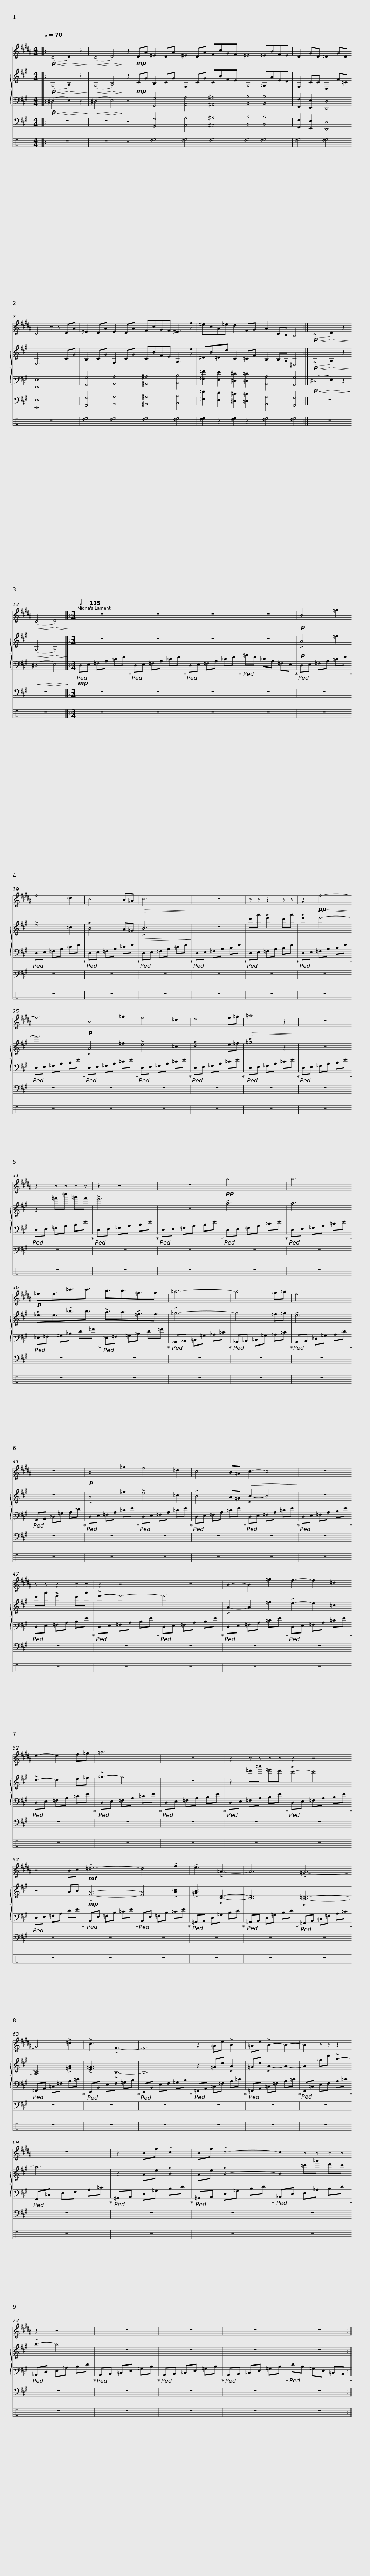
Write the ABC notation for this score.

X:1
%%score 1 { 2 | 3 } 4 5
L:1/8
Q:1/4=70
M:4/4
I:linebreak $
K:A
V:1 treble transpose=-2
V:2 treble
V:3 bass
V:4 bass
V:5 perc
K:none
V:1
[K:B]|:!p!!<(! (C4!<)!!>(! D2) z2!>)! |!<(! (C4!<)!!>(! D4)!>)! | z2!mp! DA ^E2 DA | ^E2 DA FcGF | ^E4 =EBFE |$ %5
 D2 GD =D2 GD | C4 z z DA | ^E2 DA E2 DA | FcGF ^E3 f | ^ecA=e d2 FG |$ %10
 A2 CB, A,4 :|!p!!<(! (C4!<)!!>(! D2) z2!>)! |!<(! (C4!<)!!>(! D4)!>)! |:[M:3/4][Q:1/4=135] z6 | z6 |$ %15
 z6 | z6 |!p! B4 =g2 | f4 =d2 |$ c4 B=A | %20
!>(! c6!>)! | z6 | z z z2 z z | z2!pp!!>(! f4-!>)! |$ f6 | %25
!p! B4 =g2 | f4 =d2 | e4 f=g |!>(! =a4 z2!>)! |$ z6 | %30
 z2 z z z z | z2 z4 | z6 |!pp! b6 |$ b6 | %35
!p! =f3/2f3/2=c'3/2c'3/2 | b3/2b3/2=g3/2g3/2 | =a6- |$ a4 =g=a | f6 | %40
 z6 |!p! B4 =g2 |$ f4 =d2 | c4 B=A |!>(! c2- c4!>)! | %45
 z6 | z z z2 z z |$ z2 z4 | z6 | B2- B2 =g2 | %50
 f2- f2 =d2 | e2- e2 f=g |$ =a6 | z6 | z2 z z z z | %55
 z2 z4 | z4 Bc |$!mf! !>!=d6- | d4 !>!f2 | !>!e3 !>!=A3- | %60
 A6 | !>!=G6- |$ G4 !>!=d2 | !>!c3 !>!F3- | F6 | %65
 z2 =Ae !>!B2 | =Ae !>!B2- B2- |$ B2 z z z2 | z6 | z2 Bf !>!c2 | %70
 Bf !>!c4- | c2 z z z z |$ z2 z4 | z6 | z6 | %75
 z6 | z6 :| %77
V:2
|:!p!!<(! (G,4!<)!!>(! A,2) z2!>)! |!<(! (G,4!<)!!>(! A,4)!>)! | z2!mp! CG B,2 CG | F,2 CG CBFE | G,4 =G,AED |$ %5
 F,2 CC D,2 F=C | E,6 CG | B,2 CG F,2 CG | CBFE G,3 e | ^DB=Dd C2 =CF |$ %10
 B,2 B,A, ^D,4 :|!p!!<(! (G,4!<)!!>(! A,2) z2!>)! |!<(! (G,4!<)!!>(! A,4)!>)! |:[M:3/4] z6 | z6 |$ %15
 z6 | z6 |!p! !>!A4 =f2 | !>!e4 =c2 |$ !>!B4 A=G | %20
!>(! !>!B6!>)! | z6 | d'a' !>!e'2 d'a' | !>!e'2 e'4- |$ e'6 | %25
 !>!A4 =f2 | !>!e4 =c2 | !>!d4 e=f | !>!=g4 z2 |$ z6 | %30
 z2 =f'=c'' =g'f' | !>!e'6 | z6 | !>!a6 |$ a6 | %35
 !>!_e3/2e3/2!>!_b3/2b3/2 | !>!a3/2a3/2!>!=f3/2f3/2 | !>!=g6- |$ g4 =f=g | !>!e6 | %40
 z6 | !>!A4 =f2 |$ !>!e4 =c2 | !>!B4 A=G | !>!B2- B4 | %45
 z6 | d'a' !>!e'2 d'a' |$ !>!e'2- e'4- | e'6 | !>!A2- A2 =f2 | %50
 !>!e2- e2 =c2 | !>!d2- d2 e=f |$ !>!=g2- g4 | z6 | z2 =f'=c'' =g'f' | %55
 !>!e'2- e'4 | z4 AB |$!mp! !>![EA]6- | [EA]4 !>![A=c]2 | !>![=GB]3 !>![B,D]3- | %60
 [B,D]6 | !>![A,=C]6- |$ [A,C]4 !>![=FA]2 | !>![E=G]3 !>!B,3- | B,6 | %65
 z2 =Gd !>!A2 | =Gd !>!A2- A2- |$ A2 =gd' !>!a2- | a6 | z2 Ae !>!B2 | %70
 Ae !>!B4- | B2 =c'=g' d'c' |$ !>!b2- b4 | z6 | z6 | %75
 z6 | z6 :| %77
V:3
|:!p!!<(! (^D,4!<)!!>(! E,2) z2!>)! |!<(! (^D,4!<)!!>(! E,4)!>)! | z4 [G,,G,]4 | [A,,A,]4 [^A,,^A,]4 | [B,,B,]4 [B,,B,]4 |$ %5
 [F,,F,]2 [E,,E,]2 [D,,D,]4 | [E,,E,]8 | [G,,G,]4 [A,,A,]4 | [^A,,^A,]4 [B,,B,]4 | [=F,=F]2 [E,E]2 [^D,^D]2 [=D,=D]2 |$ %10
 [A,,A,]4 [G,,G,]4 :|!p!!<(! (^D,4!<)!!>(! E,2) z2!>)! |!<(! (^D,4!<)!!>(! E,4)!>)! |:[M:3/4]!mp!!ped! D,E, =F,A, =CE!ped-up! |!ped! D,E, =F,A, =CE!ped-up! |$ %15
!ped! D,E, =F,A, =CE!ped-up! |!ped! =GE =CA, =F,E,!ped-up! |!ped! D,E, =F,A, =CE!ped-up! |!ped! D,E, =F,A, =CE!ped-up! |$!ped! D,E, =F,A, =CE!ped-up! | %20
!ped! D,E, =F,A, =CE!ped-up! |!ped! D,E, =F,A, B,E!ped-up! |!ped! D,E, =F,A, B,E!ped-up! |!ped! D,E, =F,A, B,E!ped-up! |$!ped! D,E, =F,A, B,E!ped-up! | %25
!ped! D,E, =F,A, =CE!ped-up! |!ped! D,E, =F,A, =CE!ped-up! |!ped! D,E, =F,A, =CE!ped-up! |!ped! D,E, =F,A, =CE!ped-up! |$!ped! D,E, =F,A, B,E!ped-up! | %30
!ped! D,E, =F,A, B,E!ped-up! |!ped! D,E, =F,A, B,E!ped-up! |!ped! D,E, =F,A, B,E!ped-up! |!ped! D,E, =F,A, =CE!ped-up! |$!ped! D,E, =F,A, =CE!ped-up! | %35
!ped! _E,=F, =G,_B, D=F!ped-up! |!ped! _E,=F, =G,_B, D=F!ped-up! |!ped! _A,,_B,, =C,=G, _A,=C!ped-up! |$!ped! _A,,_B,, =C,=G, _A,=C!ped-up! |!ped! A,,B,, _D,=G, A,_D!ped-up! | %40
!ped! A,,B,, _D,=G, A,_D!ped-up! |!ped! D,E, =F,A, =CE!ped-up! |$!ped! D,E, =F,A, =CE!ped-up! |!ped! D,E, =F,A, =CE!ped-up! |!ped! D,E, =F,A, =CE!ped-up! | %45
!ped! D,E, =F,A, B,E!ped-up! |!ped! D,E, =F,A, B,E!ped-up! |$!ped! D,E, =F,A, B,E!ped-up! |!ped! D,E, =F,A, B,E!ped-up! |!ped! D,E, =F,A, =CE!ped-up! | %50
!ped! D,E, =F,A, =CE!ped-up! |!ped! D,E, =F,A, =CE!ped-up! |$!ped! D,E, =F,A, =CE!ped-up! |!ped! D,E, =F,A, B,E!ped-up! |!ped! D,E, =F,A, B,E!ped-up! | %55
!ped! D,E, =F,A, B,E!ped-up! |!ped! D,E, =F,A, DE!ped-up! |$!ped! A,,E, =F,B, =CE!ped-up! |!ped! A,,E, =F,B, =CE!ped-up! |!ped! =G,,A,, D,=G, B,D!ped-up! | %60
!ped! =G,,A,, D,=G, B,D!ped-up! |!ped! =F,,A,, =C,=F, A,=C!ped-up! |$!ped! =F,,A,, =C,=F, A,=C!ped-up! |!ped! E,,B,, E,F, =G,B,!ped-up! |!ped! E,,B,, E,F, =G,B,!ped-up! | %65
!ped! =F,,A,, =C,=F, A,=C!ped-up! |!ped! =F,,A,, =C,=F, A,=C!ped-up! |$!ped! F,,=C, E,F, A,=C!ped-up! |!ped! F,,=C, E,F, A,=C!ped-up! |!ped! =G,,A,, D,=G, B,D!ped-up! | %70
!ped! =G,,A,, D,=G, B,D!ped-up! |!ped! _A,,D, E,_A, B,D!ped-up! |$!ped! _A,,D, E,_A, B,D!ped-up! |!ped! A,,B,, =C,E, =G,B,!ped-up! |!ped! A,,B,, =C,E, =G,B,!ped-up! | %75
!ped! A,,B,, =C,E, =G,B,!ped-up! |!ped! DB, =G,E, =C,B,,!ped-up! :| %77
V:4
|: z8 | z8 | z4 [G,,G,]4 | [A,,A,]4 [^A,,^A,]4 | [B,,B,]4 [B,,B,]4 |$ %5
 [F,,F,]2 [E,,E,]2 [D,,D,]4 | [E,,E,]8 | [G,,G,]4 [A,,A,]4 | [^A,,^A,]4 [B,,B,]4 | [=F,=F]2 [E,E]2 [^D,^D]2 [=D,=D]2 |$ %10
 [A,,A,]4 [G,,G,]4 :| z8 | z8 |:[M:3/4] z6 | z6 |$ %15
 z6 | z6 | z6 | z6 |$ z6 | %20
 z6 | z6 | z6 | z6 |$ z6 | %25
 z6 | z6 | z6 | z6 |$ z6 | %30
 z6 | z6 | z6 | z6 |$ z6 | %35
 z6 | z6 | z6 |$ z6 | z6 | %40
 z6 | z6 |$ z6 | z6 | z6 | %45
 z6 | z6 |$ z6 | z6 | z6 | %50
 z6 | z6 |$ z6 | z6 | z6 | %55
 z6 | z6 |$ z6 | z6 | z6 | %60
 z6 | z6 |$ z6 | z6 | z6 | %65
 z6 | z6 |$ z6 | z6 | z6 | %70
 z6 | z6 |$ z6 | z6 | z6 | %75
 z6 | z6 :| %77
V:5
[K:C]|: z8 | z8 | z4 [de]4 | [de]4 [de]4 | [de]4 [de]4 |$ %5
 [de]4 [de]4 | z8 | [de]4 [de]4 | [de]4 [de]4 | [de]2 z2 [de]2 z2 |$ %10
 [de]4 [de]4 :| z8 | z8 |:[M:3/4] z6 | z6 |$ %15
 z6 | z6 | z6 | z6 |$ z6 | %20
 z6 | z6 | z6 | z6 |$ z6 | %25
 z6 | z6 | z6 | z6 |$ z6 | %30
 z6 | z6 | z6 | z6 |$ z6 | %35
 z6 | z6 | z6 |$ z6 | z6 | %40
 z6 | z6 |$ z6 | z6 | z6 | %45
 z6 | z6 |$ z6 | z6 | z6 | %50
 z6 | z6 |$ z6 | z6 | z6 | %55
 z6 | z6 |$ z6 | z6 | z6 | %60
 z6 | z6 |$ z6 | z6 | z6 | %65
 z6 | z6 |$ z6 | z6 | z6 | %70
 z6 | z6 |$ z6 | z6 | z6 | %75
 z6 | z6 :| %77
